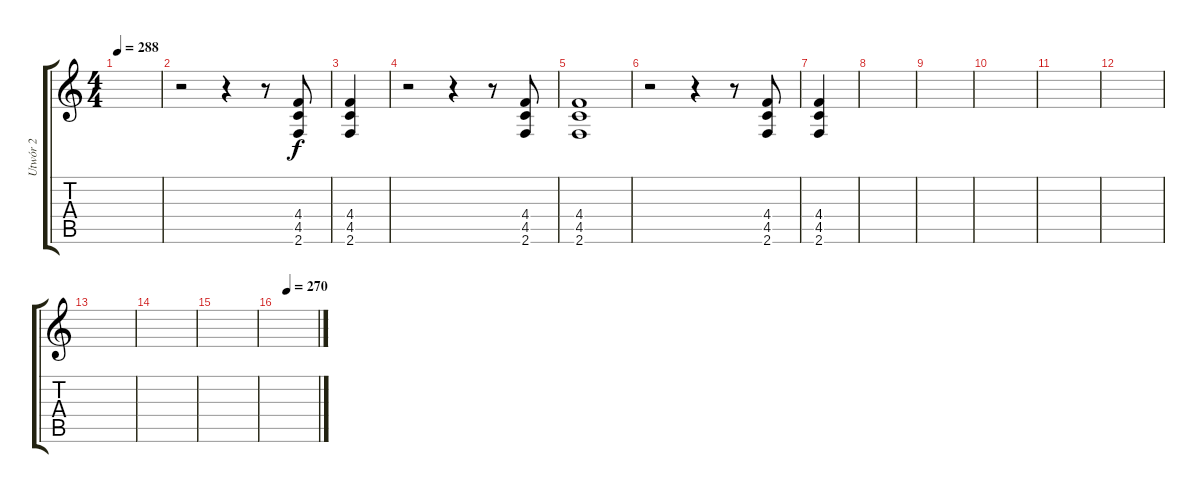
\track ("Utwór 2" "Utwór 2") {instrument distortionguitar}
\staff {score tabs}
\tuning (Eb4 Bb3 Gb3 Db3 Ab2 Eb2) {hide}
\ts (4 4)
\tempo 288
\clef g2
\ks c
|
r.2 r.4 r.8 (4.4 4.5 2.6).8 |
(4.4 4.5 2.6).4 |
r.2 r.4 r.8 (4.4 4.5 2.6).8 |
(4.4 4.5 2.6).1 |
r.2 r.4 r.8 (4.4 4.5 2.6).8 |
(4.4 4.5 2.6).4 |
|
|
|
|
|
|
|
|
\tempo (270 0.25)
